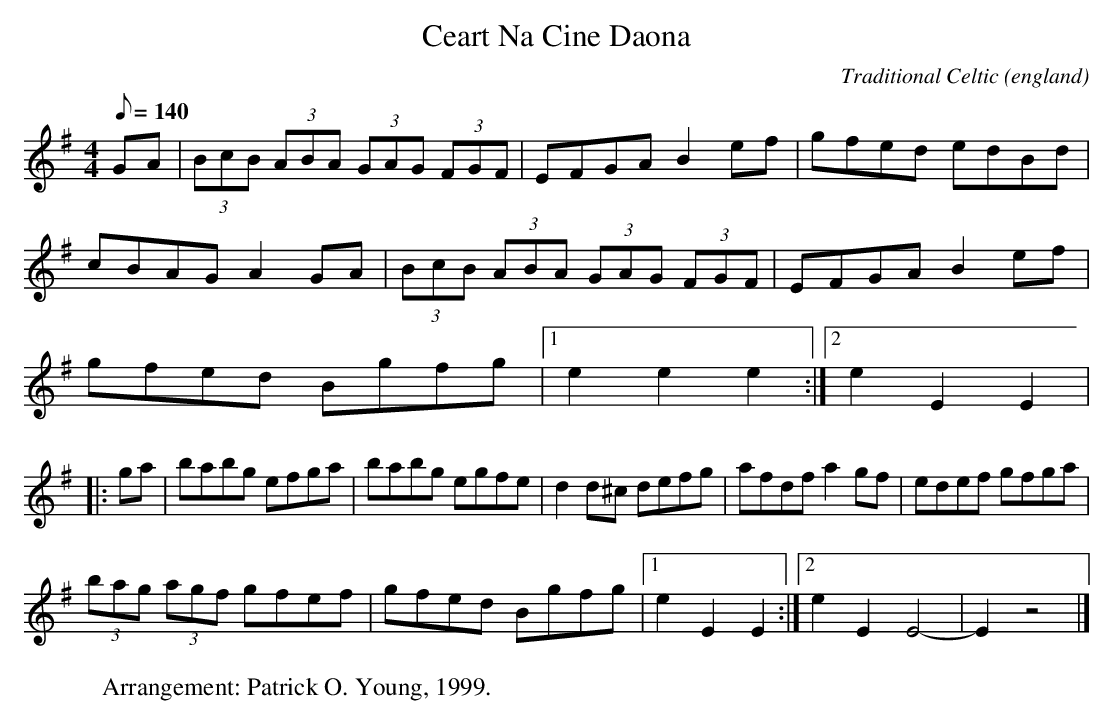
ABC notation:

X:1
T:Ceart Na Cine Daona
O:england
M:4/4
L:1/8
Q:140
C:Traditional Celtic
K:G
GA | (3BcB  (3ABA (3GAG  (3FGF | EFGA  B2ef | gfed  edBd |
cBAG A2GA | (3BcB  (3ABA  (3GAG  (3FGF |EFGA  B2ef |
gfed  Bgfg |1 e2 e2 e2 :|2 e2 E2 E2 |
|: ga | babg efga | babg egfe | d2 d^c defg | afdf a2 gf | edef gfga |
(3bag (3agf  gfef | gfed Bgfg |1 e2 E2 E2 :|2 e2 E2 E4-|-E2 z4 |]
W:Arrangement: Patrick O. Young, 1999.
